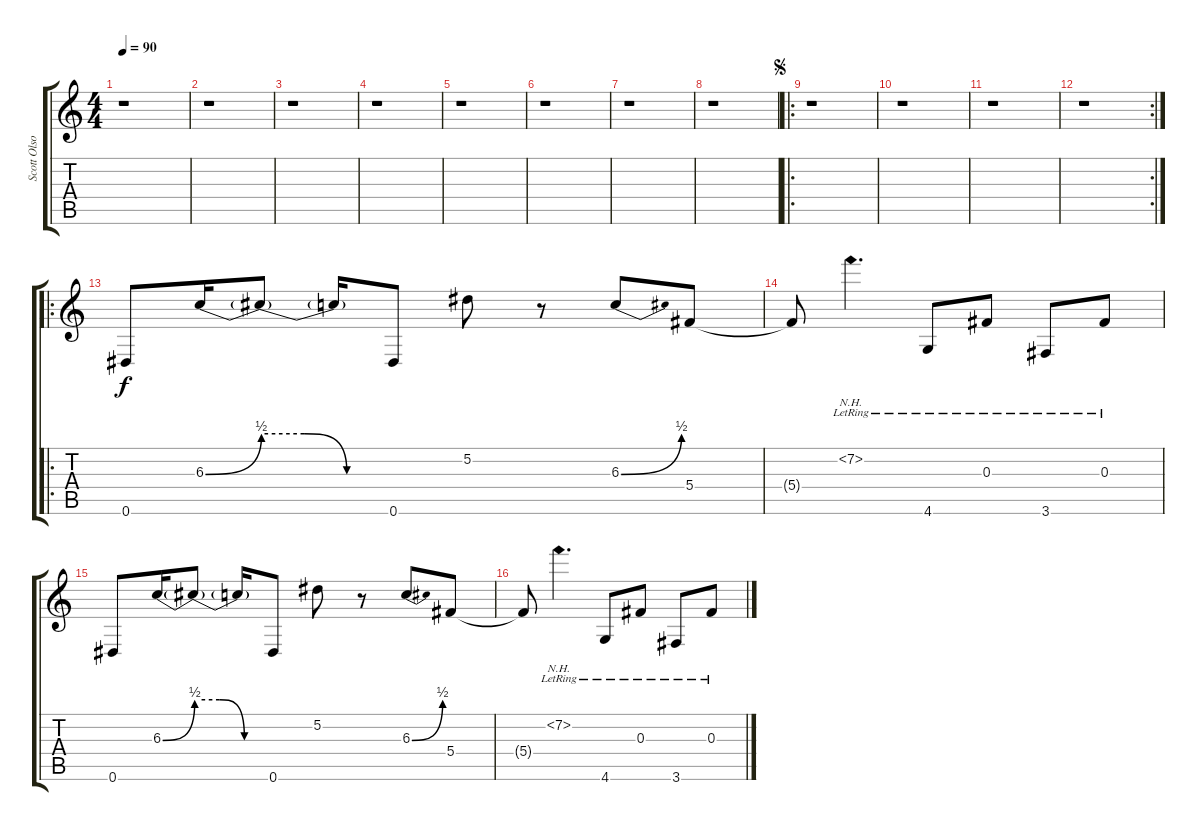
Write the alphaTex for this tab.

\track ("Scott Olson" "Scott Olso") {instrument acousticguitarsteel}
\staff {score tabs}
\tuning (Eb4 Bb3 Gb3 Db3 Ab2 Eb2) {hide}
\ts (4 4)
\tempo 90
\clef g2
\ks c
r.1{dy f instrument acousticguitarsteel} |
r.1 |
r.1 |
r.1 |
r.1 |
r.1 |
r.1 |
r.1 |
\ro
\jump segno
r.1 |
r.1 |
r.1 |
\rc 2
r.1 |
\ro
0.6.8 6.3{be (bend 0 0 60 2)}.16 6.3{be (custom 0 2 20 2 40 0 60 0) t}.8 6.3{t}.16 0.6.8 5.2.8 r.8 6.3{be (bend 0 0 60 2)}.8 5.4.8 |
5.4{t}.8 7.2{nh lr}.4{d} 4.6{lr}.8 0.3{lr}.8 3.6{lr}.8 0.3{lr}.8 |
0.6.8 6.3{be (bend 0 0 60 2)}.16 6.3{be (custom 0 2 20 2 40 0 60 0) t}.8 6.3{t}.16 0.6.8 5.2.8 r.8 6.3{be (bend 0 0 60 2)}.8 5.4.8 |
5.4{t}.8 7.2{nh lr}.4{d} 4.6{lr}.8 0.3{lr}.8 3.6{lr}.8 0.3{lr}.8
